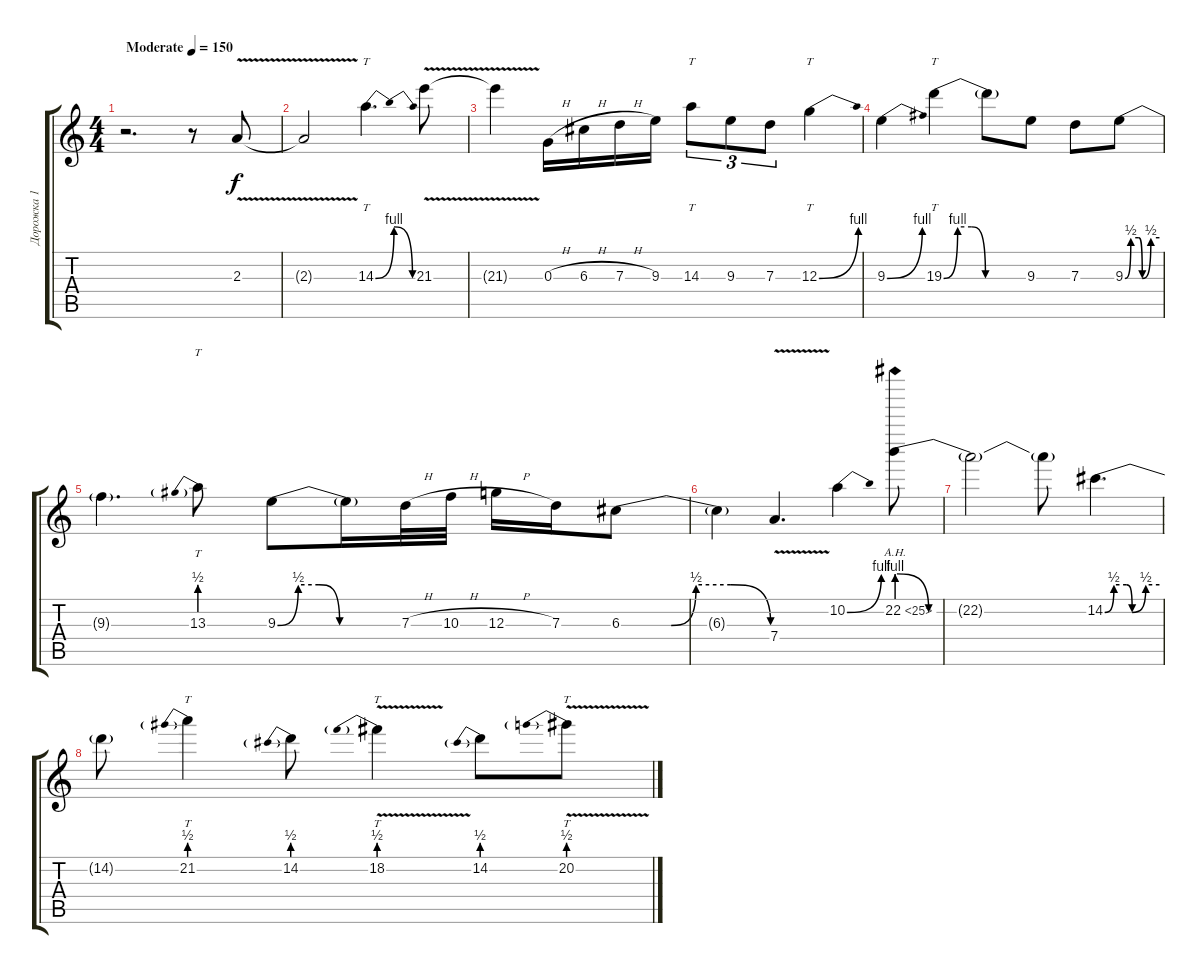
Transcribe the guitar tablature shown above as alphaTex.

\track ("Дорожка 1" "Дорожка 1") {instrument overdrivenguitar}
\staff {score tabs}
\tuning (E4 B3 G3 D3 A2 E2) {hide}
\ts (4 4)
\tempo (150 "Moderate")
\clef g2
\ks c
r.2{d dy f instrument overdrivenguitar} r.8 2.3{v}.8 |
2.3{t}.2 14.3{be (bendrelease 0 0 30 4 30 4 60 0)}.4{tt d} 21.3{v}.8 |
21.3{t}.4 0.3{h}.16 6.3{h}.16 7.3{h}.16 9.3.16 14.3.8{tt tu (3 2)} 9.3.8{tu (3 2)} 7.3.8{tu (3 2)} 12.3{be (bend 0 0 60 4)}.4{tt} |
9.3{be (bend 0 0 60 4)}.4 19.3{be (custom 0 0 10 4 20 4 30 0 60 0)}.4{tt} 19.3{t}.8 9.3.8 7.3.8 9.3{be (custom 0 0 10 2 24 2 30 0 45 2 60 2)}.8 |
9.3{t}.4{d} 13.3{be (prebend 0 2 60 2)}.8{tt} 9.3{be (custom 0 0 10 2 20 2 30 0 60 0)}.8 9.3{t}.16 7.3{h}.32 10.3{h}.32 12.3{h}.16 7.3.16 6.3{be (custom 0 0 20 0 30 2 44 2 60 0)}.8 |
6.3{t}.4 7.4{v}.4{d} 10.2{be (bend 0 0 60 4)}.4 22.2{be (custom 0 4 10 0 15 0 30 0 60 0) ah 3}.8 |
22.2{t}.2 22.2{t}.8 14.2{be (custom 0 0 10 2 24 2 30 0 45 2 60 2)}.4{d} |
14.2{t}.8 21.2{be (prebend 0 2 60 2)}.4{tt} 14.2{be (prebend 0 2 60 2)}.8 18.2{be (prebend 0 2 60 2) v}.4{tt} 14.2{be (prebend 0 2 60 2)}.8 20.2{be (prebend 0 2 60 2) v}.8{tt}
